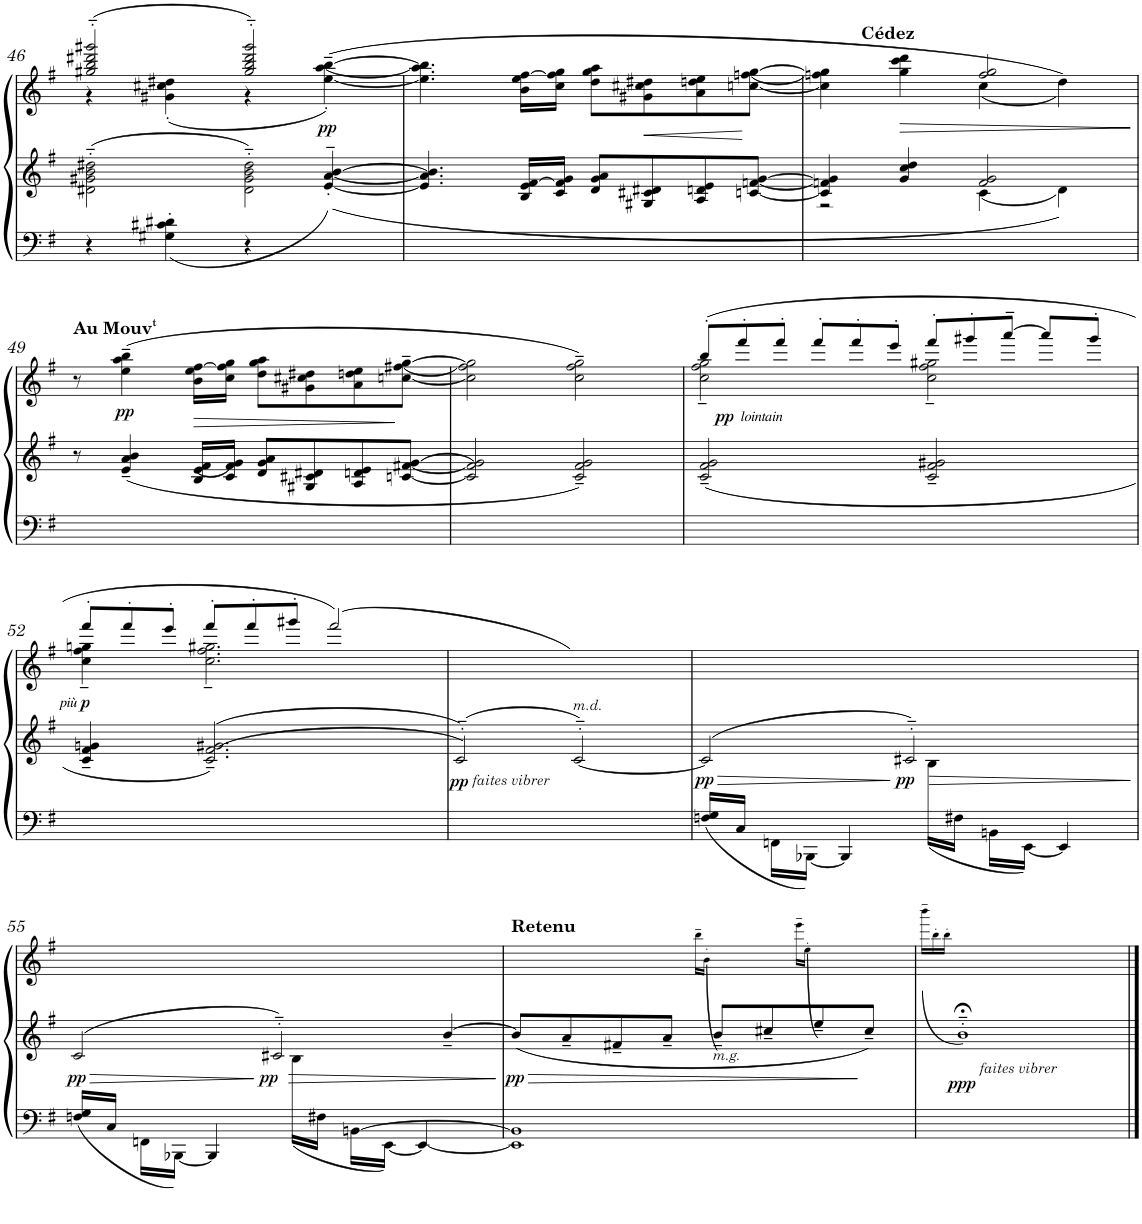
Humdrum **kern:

**kern	**kern	**kern	**dynam
*part1	*part1	*part1	*part1
*staff3	*staff2	*staff1	*staff1/2/3
*I"Piano	*	*	*
*I'Piano	*	*	*
!!LO:PB:g=z
*clefF4	*clefG2	*clefG2	*
*k[f#]	*k[f#]	*k[f#]	*
*M4/4	*M4/4	*M4/4	*
=46	=46	=46	=46
*	*^	*^	*
4r	2d#X\'>~> 2g#X\'>~> 2b\'>~> 2dd#X\'>~>	2.ryy	(2gg#X/'~ 2bb/'~ 2ddd#X/'~ 2ggg#X/'~	4r	.
4G#X\' 4c#X\' 4d#X\'	.	.	.	(4g#X\' 4cc#X\' 4dd#X\'	.
4r	2d#\'>~> 2g#\'>~> 2b\'>~> 2dd#\'>~>	.	2gg#/'~ 2bb/'~ 2ddd#/'~ 2ggg#/'~)	4r	.
!	!	!	!	!	!LO:DY:b
4ryy	.	[4e/'<~> [4a/'<~> [4b/'<~>	.	(>[4ee\'~> [4aa\'~> [>4bb\'~>)	pp
*	*v	*v	*	*	*
*	*	*v	*v	*
=47	=47	=47	=47
1ryy	4.e/] 4.a/] 4.b/]	4.ee\] 4.aa\] 4.bb\]	.
.	16B/ 16e/ [16f#/LL	16b\ 16ee\ [16ff#\LL	.
.	16c/ 16f#/] 16g/JJ	16cc\ 16ff#\] 16gg\JJ	.
.	8d/ 8g/ 8a/L	8dd\ 8gg\ 8aa\L	.
!	!	!	!LO:HP:b
.	8G#X/ 8c#X/ 8d#X/	8g#X\ 8cc#X\ 8dd#X\	<
.	8A/ 8dn/ 8e/	8a\ 8ddn\ 8ee\	.
.	[<8cn/ [<8fn/ [8g/J	[8ccn\ [8ffn\ [>8gg\J	[
=48	=48	=48	=48
*	*^	*^	*
1ryy	4c/] 4fn/] 4g/]	2r	4cc\] 4ffn\] 4gg\]	2ryy	.
!	!	!	!LO:TX:a:B:t=Cédez	!	!
!	!	!	!	!	!LO:HP:b
.	4g/ 4cc/ 4dd/	.	4gg\ 4ccc\ 4ddd\	.	>
.	2f/ 2g/	4c\	2ff/ 2gg/	(4cc\	.
.	.	4d\	.	4dd\))	.
*	*v	*v	*	*	*
*	*	*v	*v	*
.	.	.	]
!!LO:LB:g=z
=49	=49	=49	=49
!	!	!LO:TX:a:B:t=Au Mouv	!
!	!	!LO:TX:a:t=t	!
1ryy	8r	8r	.
!	!	!	!LO:DY:b
.	4e/~ 4a/~ 4b/~	(4ee\~ 4aa\~ 4bb\~	pp
!	!	!	!LO:HP:b
.	16B/ 16e/ 16f#/LL	16b\ 16ee\ [16ff#\LL	>
.	16c/ 16f#/ 16g/JJ	16cc\ 16ff#\] 16gg\JJ	.
.	8d/ 8g/ 8a/L	8dd\ 8gg\ 8aa\L	.
.	8G#X/ 8c#X/ 8d#X/	8g#X\ 8cc#X\ 8dd#X\	.
.	8A/ 8dn/ 8e/	8a\ 8ddn\ 8ee\	.
.	[8cn/ [8f#X/ [8g/J	[8ccn\~ [8ff#X\~ [8gg\~J	]
=50	=50	=50	=50
1ryy	2c/] 2f#/] 2g/]	2cc\] 2ff#\] 2gg\]	.
.	2c/~ 2f#/~ 2g/~	2cc\~ 2ff#\~ 2gg\~)	.
=51	=51	=51	=51
*	*	*Xbrackettup	*
*	*	*^	*
!	!	!	!	!LO:DY:b
!	!	!	!	!LO:DY:n=1:b
1ryy	2c/~ 2f#/~ 2g/~	(12bb'/L	2cc\~ 2ff#\~ 2gg\~	pp other-dynamics
.	.	12fff#'/	.	.
.	.	12fff#'/J	.	.
.	.	12fff#'/L	.	.
.	.	12fff#'/	.	.
.	.	12eee'/J	.	.
.	2c/~ 2f#/~ 2g#X/~	12fff#'/L	2cc\~ 2ff#\~ 2gg#X\~	.
.	.	12ggg#X'/	.	.
.	.	[12aaa~/J	.	.
.	.	8aaa/L]	.	.
.	.	8ggg#'/J	.	.
!!LO:LB:g=z	!!
=52	=52	=52	=52	=52
!	!	!	!	!LO:DY:b
!	!	!	!	!LO:DY:n=1:b
1ryy	4c/~ 4f#/~ 4gn/~	12fff#'/L	4cc\~ 4ff#\~ 4ggn\~	other-dynamics p
.	.	12fff#'/	.	.
.	.	12eee'/J	.	.
.	2.c/~ 2.f#/~ 2.g#X/~	12fff#'/L	2.cc\~ 2.ff#\~ 2.gg#X\~	.
.	.	12fff#'/	.	.
.	.	12ggg#X'/J	.	.
.	.	(2fff#/)	.	.
*	*	*v	*v	*
=53	=53	=53	=53
!	!LO:TX:b:i:t=faites vibrer	!	!
!	!	!	!LO:DY:b=2
1ryy	2c'>~>/	1ryy)	pp
!	!LO:TX:a:i:t=m.d.	!	!
.	[2c'>~>/	.	.
=54	=54	=54	=54
*	*^	*	*
!	!	!	!	!LO:DY:b=2
16Fn/ 16G/LL	2c/]	2ryy	1ryy	pp
16C/JJ	.	.	.	.
16FFn\LL	.	.	.	.
[<16BBB-X\JJ	.	.	.	.
4BBB-/]	.	.	.	.
!	!	!	!	!LO:DY:b=2
16ryy	2c#X'>~>/	16B\LL	.	pp
16F#X\JJ	.	4..ryy	.	.
16BBn\LL	.	.	.	.
[<16EE\JJ	.	.	.	.
4EE/]	.	.	.	.
!!LO:LB:g=z
=55	=55	=55	=55	=55
!	!	!	!	!LO:DY:b=2
16Fn/ 16G/LL	2c/	2ryy	1ryy	pp
16C/JJ	.	.	.	.
16FFn\LL	.	.	.	.
[<16BBB-X\JJ	.	.	.	.
4BBB-/]	.	.	.	.
!	!	!	!	!LO:DY:b=2
16ryy	3c#X'>~>/	16B\LL	.	pp
16F#X\JJ	.	4..ryy	.	.
[16BBn\LL	.	.	.	.
[<16EE\JJ	.	.	.	.
4EE/_	.	.	.	.
.	[>6b~/	.	.	.
*	*v	*v	*	*
=56	=56	=56	=56
*	*	*^	*
!	!	!LO:TX:a:B:t=Retenu	!	!
!	!	!	!	!LO:DY:b=2
1EE] 1BB]	8b/L]	1ryy	2ryy	pp
.	8a~/	.	.	.
.	8f#X~/	.	.	.
.	8a~/J	.	.	.
.	.	.	16qbb~\LL	.
.	.	.	(<16qb'\JJ	.
!	!LO:TX:b:i:t=m.g.	!	!	!
.	8b~/L)	.	4ryy	.
.	8cc#X~/	.	.	.
.	.	.	16qeee~\LL	.
.	.	.	(<16qee'\JJ	.
.	8ee~/)	.	4ryy	.
.	8cc#~/J	.	.	.
=57	=57	=57	=57	=57
.	.	.	(<16qbbb~\LL	.
.	.	.	16qbb'\	.
.	.	.	16qbb'\JJ	.
!	!LO:TX:b:i:t=faites vibrer	!	!	!
!	!	!	!	!LO:DY:b=2
1ryy	1b;<'~)	1ryy	1ryy	ppp
*	*	*v	*v	*
==	==	==	==
*-	*-	*-	*-
